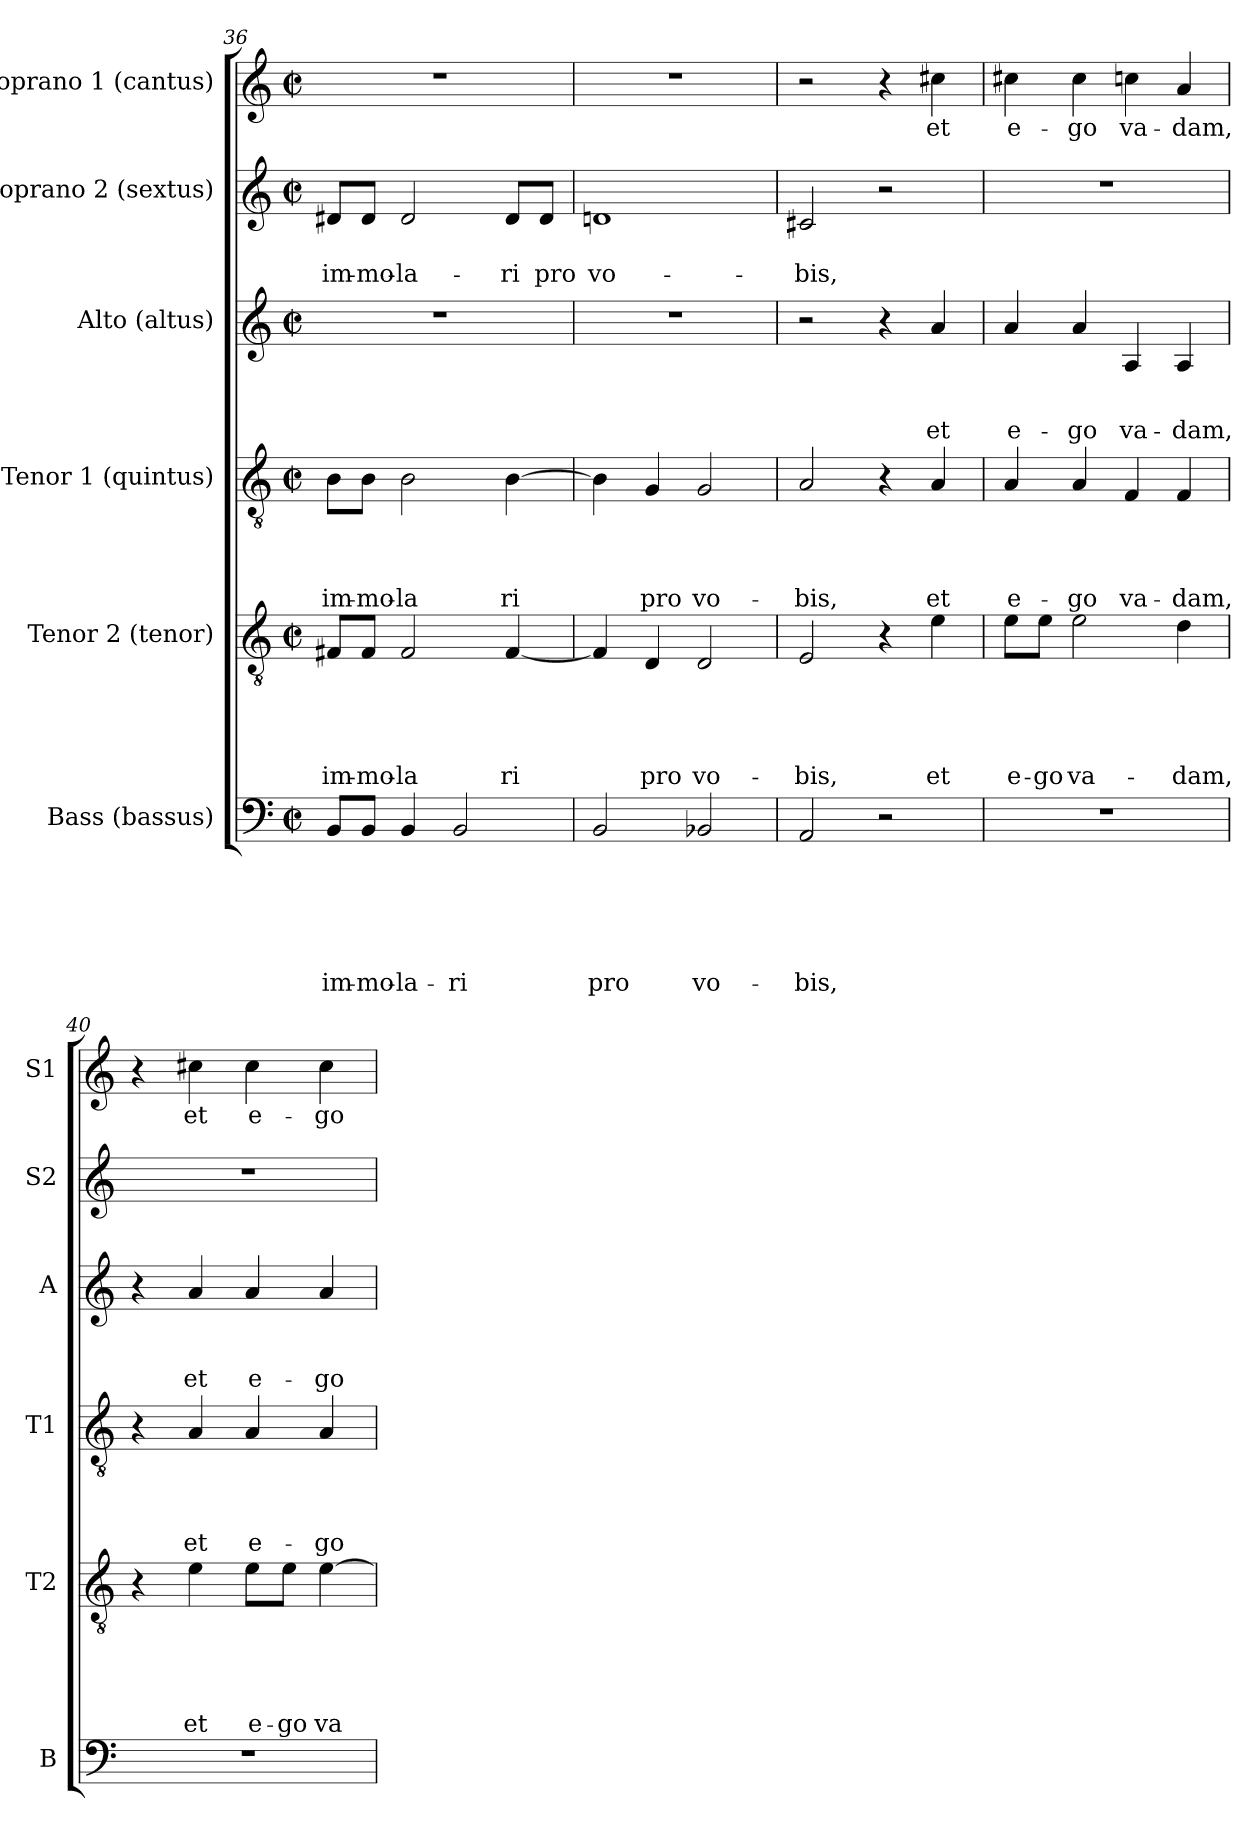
**kern	**text	**text	**text	**text	**text	**text	**kern	**text	**text	**text	**text	**text	**kern	**text	**text	**text	**text	**kern	**text	**text	**text	**kern	**text	**text	**kern	**text
*part6	*part6	*part6	*part6	*part6	*part6	*part6	*part5	*part5	*part5	*part5	*part5	*part5	*part4	*part4	*part4	*part4	*part4	*part3	*part3	*part3	*part3	*part2	*part2	*part2	*part1	*part1
*staff6	*staff6	*staff6	*staff6	*staff6	*staff6	*staff6	*staff5	*staff5	*staff5	*staff5	*staff5	*staff5	*staff4	*staff4	*staff4	*staff4	*staff4	*staff3	*staff3	*staff3	*staff3	*staff2	*staff2	*staff2	*staff1	*staff1
*I"Bass (bassus)	*	*	*	*	*	*	*I"Tenor 2 (tenor)	*	*	*	*	*	*I"Tenor 1 (quintus)	*	*	*	*	*I"Alto (altus)	*	*	*	*I"Soprano 2 (sextus)	*	*	*I"Soprano 1 (cantus)	*
*I'B	*	*	*	*	*	*	*I'T2	*	*	*	*	*	*I'T1	*	*	*	*	*I'A	*	*	*	*I'S2	*	*	*I'S1	*
!!LO:LB:g=z
*clefF4	*	*	*	*	*	*	*clefGv2	*	*	*	*	*	*clefGv2	*	*	*	*	*clefG2	*	*	*	*clefG2	*	*	*clefG2	*
*k[]	*	*	*	*	*	*	*k[]	*	*	*	*	*	*k[]	*	*	*	*	*k[]	*	*	*	*k[]	*	*	*k[]	*
*C:	*	*	*	*	*	*	*C:	*	*	*	*	*	*C:	*	*	*	*	*C:	*	*	*	*C:	*	*	*C:	*
*M2/2	*	*	*	*	*	*	*M2/2	*	*	*	*	*	*M2/2	*	*	*	*	*M2/2	*	*	*	*M2/2	*	*	*M2/2	*
*met(c|)	*	*	*	*	*	*	*met(c|)	*	*	*	*	*	*met(c|)	*	*	*	*	*met(c|)	*	*	*	*met(c|)	*	*	*met(c|)	*
=36	=36	=36	=36	=36	=36	=36	=36	=36	=36	=36	=36	=36	=36	=36	=36	=36	=36	=36	=36	=36	=36	=36	=36	=36	=36	=36
!	!	!	!	!	!	!LO:LY:b	!	!	!	!	!	!LO:LY:b	!	!	!	!	!LO:LY:b	!	!	!	!	!	!	!LO:LY:b	!	!
8BB/L	.	.	.	.	.	im-	8F#X/L	.	.	.	.	im-	8B\L	.	.	.	im-	1r	.	.	.	8d#X/L	.	im-	1r	.
!	!	!	!	!	!	!LO:LY:b	!	!	!	!	!	!LO:LY:b	!	!	!	!	!LO:LY:b	!	!	!	!	!	!	!LO:LY:b	!	!
8BB/J	.	.	.	.	.	-mo-	8F#/J	.	.	.	.	-mo-	8B\J	.	.	.	-mo-	.	.	.	.	8d#/J	.	-mo-	.	.
!	!	!	!	!	!	!LO:LY:b	!	!	!	!	!	!LO:LY:b	!	!	!	!	!LO:LY:b	!	!	!	!	!	!	!LO:LY:b	!	!
4BB/	.	.	.	.	.	-la-	2F#/	.	.	.	.	-la	2B\	.	.	.	-la	.	.	.	.	2d#/	.	-la-	.	.
!	!	!	!	!	!	!LO:LY:b	!	!	!	!	!	!	!	!	!	!	!	!	!	!	!	!	!	!	!	!
2BB/	.	.	.	.	.	-ri	.	.	.	.	.	.	.	.	.	.	.	.	.	.	.	.	.	.	.	.
!	!	!	!	!	!	!	!	!	!	!	!	!LO:LY:b	!	!	!	!	!LO:LY:b	!	!	!	!	!	!	!LO:LY:b	!	!
.	.	.	.	.	.	.	[<4F#/	.	.	.	.	ri	[>4B\	.	.	.	ri	.	.	.	.	8d#/L	.	-ri	.	.
!	!	!	!	!	!	!	!	!	!	!	!	!	!	!	!	!	!	!	!	!	!	!	!	!LO:LY:b	!	!
.	.	.	.	.	.	.	.	.	.	.	.	.	.	.	.	.	.	.	.	.	.	8d#/J	.	pro	.	.
=37	=37	=37	=37	=37	=37	=37	=37	=37	=37	=37	=37	=37	=37	=37	=37	=37	=37	=37	=37	=37	=37	=37	=37	=37	=37	=37
!	!	!	!	!	!	!LO:LY:b	!	!	!	!	!	!	!	!	!	!	!	!	!	!	!	!	!	!LO:LY:b	!	!
2BB/	.	.	.	.	.	pro	4F#/]	.	.	.	.	.	4B\]	.	.	.	.	1r	.	.	.	1dni	.	vo-	1r	.
!	!	!	!	!	!	!	!	!	!	!	!	!LO:LY:b	!	!	!	!	!LO:LY:b	!	!	!	!	!	!	!	!	!
.	.	.	.	.	.	.	4D/	.	.	.	.	pro	4G/	.	.	.	pro	.	.	.	.	.	.	.	.	.
!	!	!	!	!	!	!LO:LY:b	!	!	!	!	!	!LO:LY:b	!	!	!	!	!LO:LY:b	!	!	!	!	!	!	!	!	!
2BB-X/	.	.	.	.	.	vo-	2D/	.	.	.	.	vo-	2G/	.	.	.	vo-	.	.	.	.	.	.	.	.	.
=38	=38	=38	=38	=38	=38	=38	=38	=38	=38	=38	=38	=38	=38	=38	=38	=38	=38	=38	=38	=38	=38	=38	=38	=38	=38	=38
!	!	!	!	!	!	!LO:LY:b	!	!	!	!	!	!LO:LY:b	!	!	!	!	!LO:LY:b	!	!	!	!	!	!	!LO:LY:b	!	!
2AA/	.	.	.	.	.	-bis,	2E/	.	.	.	.	-bis,	2A/	.	.	.	-bis,	2r	.	.	.	2c#X/	.	-bis,	2r	.
2r	.	.	.	.	.	.	4r	.	.	.	.	.	4r	.	.	.	.	4r	.	.	.	2r	.	.	4r	.
!	!	!	!	!	!	!	!	!	!	!	!	!LO:LY:b	!	!	!	!	!LO:LY:b	!	!	!	!LO:LY:b	!	!	!	!	!LO:LY:b
.	.	.	.	.	.	.	4e\	.	.	.	.	et	4A/	.	.	.	et	4a/	.	.	et	.	.	.	4cc#X\	et
=39	=39	=39	=39	=39	=39	=39	=39	=39	=39	=39	=39	=39	=39	=39	=39	=39	=39	=39	=39	=39	=39	=39	=39	=39	=39	=39
!	!	!	!	!	!	!	!	!	!	!	!	!LO:LY:b	!	!	!	!	!LO:LY:b	!	!	!	!LO:LY:b	!	!	!	!	!LO:LY:b
1r	.	.	.	.	.	.	8e\L	.	.	.	.	e-	4A/	.	.	.	e-	4a/	.	.	e-	1r	.	.	4cc#X\	e-
!	!	!	!	!	!	!	!	!	!	!	!	!LO:LY:b	!	!	!	!	!	!	!	!	!	!	!	!	!	!
.	.	.	.	.	.	.	8e\J	.	.	.	.	-go	.	.	.	.	.	.	.	.	.	.	.	.	.	.
!	!	!	!	!	!	!	!	!	!	!	!	!LO:LY:b	!	!	!	!	!LO:LY:b	!	!	!	!LO:LY:b	!	!	!	!	!LO:LY:b
.	.	.	.	.	.	.	2e\	.	.	.	.	va-	4A/	.	.	.	-go	4a/	.	.	-go	.	.	.	4cc#\	-go
!	!	!	!	!	!	!	!	!	!	!	!	!	!	!	!	!	!LO:LY:b	!	!	!	!LO:LY:b	!	!	!	!	!LO:LY:b
.	.	.	.	.	.	.	.	.	.	.	.	.	4F/	.	.	.	va-	4A/	.	.	va-	.	.	.	4ccn\	va-
!	!	!	!	!	!	!	!	!	!	!	!	!LO:LY:b	!	!	!	!	!LO:LY:b	!	!	!	!LO:LY:b	!	!	!	!	!LO:LY:b
.	.	.	.	.	.	.	4d\	.	.	.	.	-dam,	4F/	.	.	.	-dam,	4A/	.	.	-dam,	.	.	.	4a/	-dam,
!!LO:PB:g=z
=40	=40	=40	=40	=40	=40	=40	=40	=40	=40	=40	=40	=40	=40	=40	=40	=40	=40	=40	=40	=40	=40	=40	=40	=40	=40	=40
1r	.	.	.	.	.	.	4r	.	.	.	.	.	4r	.	.	.	.	4r	.	.	.	1r	.	.	4r	.
!	!	!	!	!	!	!	!	!	!	!	!	!LO:LY:b	!	!	!	!	!LO:LY:b	!	!	!	!LO:LY:b	!	!	!	!	!LO:LY:b
.	.	.	.	.	.	.	4e\	.	.	.	.	et	4A/	.	.	.	et	4a/	.	.	et	.	.	.	4cc#X\	et
!	!	!	!	!	!	!	!	!	!	!	!	!LO:LY:b	!	!	!	!	!LO:LY:b	!	!	!	!LO:LY:b	!	!	!	!	!LO:LY:b
.	.	.	.	.	.	.	8e\L	.	.	.	.	e-	4A/	.	.	.	e-	4a/	.	.	e-	.	.	.	4cc#\	e-
!	!	!	!	!	!	!	!	!	!	!	!	!LO:LY:b	!	!	!	!	!	!	!	!	!	!	!	!	!	!
.	.	.	.	.	.	.	8e\J	.	.	.	.	-go	.	.	.	.	.	.	.	.	.	.	.	.	.	.
!	!	!	!	!	!	!	!	!	!	!	!	!LO:LY:b	!	!	!	!	!LO:LY:b	!	!	!	!LO:LY:b	!	!	!	!	!LO:LY:b
.	.	.	.	.	.	.	[>4e\	.	.	.	.	va-	4A/	.	.	.	-go	4a/	.	.	-go	.	.	.	4cc#\	-go
=	=	=	=	=	=	=	=	=	=	=	=	=	=	=	=	=	=	=	=	=	=	=	=	=	=	=
*-	*-	*-	*-	*-	*-	*-	*-	*-	*-	*-	*-	*-	*-	*-	*-	*-	*-	*-	*-	*-	*-	*-	*-	*-	*-	*-
